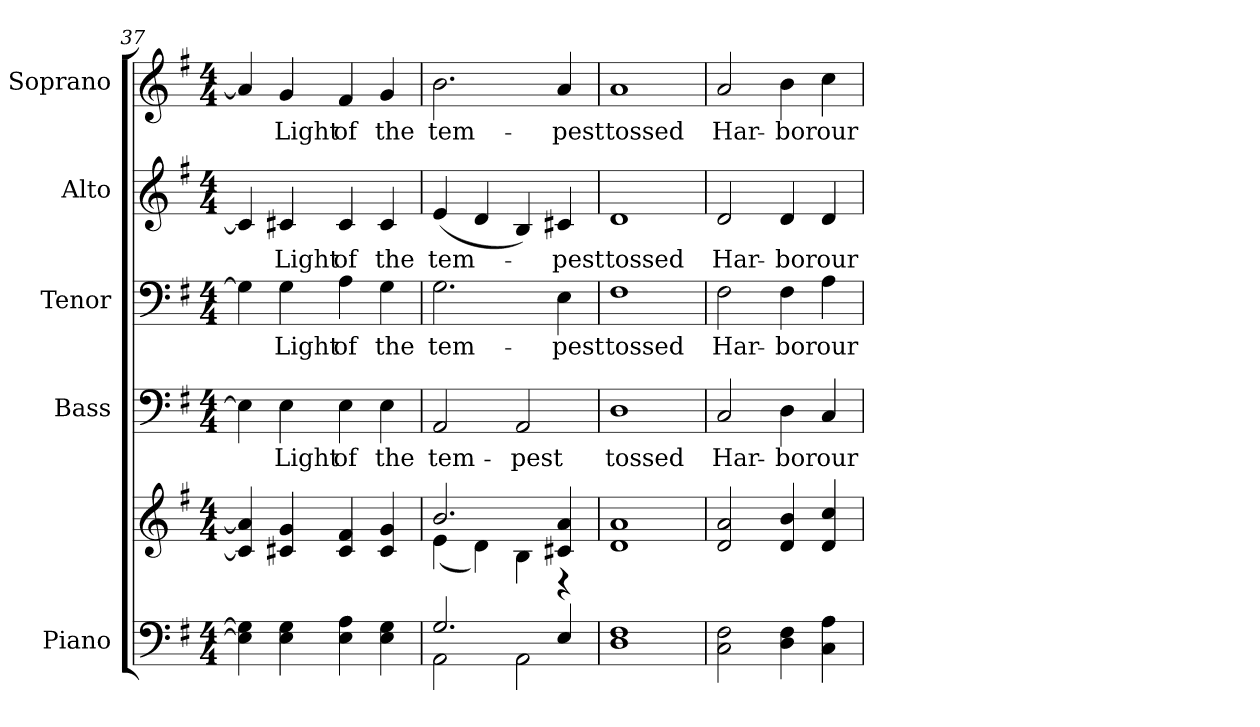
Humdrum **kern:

**kern	**kern	**kern	**text	**kern	**text	**kern	**text	**kern	**text
*part5	*part5	*part4	*part4	*part3	*part3	*part2	*part2	*part1	*part1
*staff6	*staff5	*staff4	*staff4	*staff3	*staff3	*staff2	*staff2	*staff1	*staff1
*I"Piano	*	*I"Bass	*	*I"Tenor	*	*I"Alto	*	*I"Soprano	*
*I'Pno.	*	*I'B.	*	*I'T.	*	*I'A.	*	*I'S.	*
*clefF4	*clefG2	*clefF4	*	*clefF4	*	*clefG2	*	*clefG2	*
*k[f#]	*k[f#]	*k[f#]	*	*k[f#]	*	*k[f#]	*	*k[f#]	*
*G:	*G:	*G:	*	*G:	*	*G:	*	*G:	*
*M4/4	*M4/4	*M4/4	*	*M4/4	*	*M4/4	*	*M4/4	*
=37	=37	=37	=37	=37	=37	=37	=37	=37	=37
4Ei\] 4Gi]	4c#i/] 4ai]	4Ei\]	.	4Gi\]	.	4c#i/]	.	4ai/]	.
!	!	!	!LO:LY:b:color=#000000	!	!	!	!	!	!
!	!	!	!	!	!LO:LY:b:color=#000000	!	!	!	!
!	!	!	!	!	!	!	!LO:LY:b:color=#000000	!	!
!	!	!	!	!	!	!	!	!	!LO:LY:b:color=#000000
4Ei\ 4Gi	4c#Xi/ 4gi	4Ei\	Light	4Gi\	Light	4c#Xi/	Light	4gi/	Light
!	!	!	!LO:LY:b:color=#000000	!	!	!	!	!	!
!	!	!	!	!	!LO:LY:b:color=#000000	!	!	!	!
!	!	!	!	!	!	!	!LO:LY:b:color=#000000	!	!
!	!	!	!	!	!	!	!	!	!LO:LY:b:color=#000000
4Ei\ 4Ai	4c#i/ 4f#i	4Ei\	of	4Ai\	of	4c#i/	of	4f#i/	of
!	!	!	!LO:LY:b:color=#000000	!	!	!	!	!	!
!	!	!	!	!	!LO:LY:b:color=#000000	!	!	!	!
!	!	!	!	!	!	!	!LO:LY:b:color=#000000	!	!
!	!	!	!	!	!	!	!	!	!LO:LY:b:color=#000000
4Ei\ 4Gi	4c#i/ 4gi	4Ei\	the	4Gi\	the	4c#i/	the	4gi/	the
=38	=38	=38	=38	=38	=38	=38	=38	=38	=38
*^	*^	*	*	*	*	*	*	*	*
!	!	!	!	!	!LO:LY:b:color=#000000	!	!	!	!	!	!
!	!	!	!	!	!	!	!LO:LY:b:color=#000000	!	!	!	!
!	!	!	!	!	!	!	!	!	!LO:LY:b:color=#000000	!	!
!	!	!	!	!	!	!	!	!	!	!	!LO:LY:b:color=#000000
2.Gi/	2AAi\	2.bi/	(4ei\	2AAi/	tem-	2.Gi\	tem-	(4ei/	tem-	2.bi\	tem-
.	.	.	4di\)	.	.	.	.	4di/	.	.	.
!	!	!	!	!	!LO:LY:b:color=#000000	!	!	!	!	!	!
.	2AAi\	.	4Bi\	2AAi/	-pest	.	.	4Bi/)	.	.	.
!	!	!	!	!	!	!	!LO:LY:b:color=#000000	!	!	!	!
!	!	!	!	!	!	!	!	!	!LO:LY:b:color=#000000	!	!
!	!	!	!	!	!	!	!	!	!	!	!LO:LY:b:color=#000000
4Ei/	.	4c#Xi/ 4ai	4r	.	.	4Ei\	-pest	4c#Xi/	-pest	4ai/	-pest
*v	*v	*	*	*	*	*	*	*	*	*	*
*	*v	*v	*	*	*	*	*	*	*	*
!!LO:PB:g=z
=39	=39	=39	=39	=39	=39	=39	=39	=39	=39
*	*^	*	*	*	*	*	*	*	*
!	!	!	!	!LO:LY:b:color=#000000	!	!	!	!	!	!
*	*v	*v	*	*	*	*	*	*	*	*
*	*^	*	*	*	*	*	*	*	*
!	!	!	!	!	!	!LO:LY:b:color=#000000	!	!	!	!
*	*v	*v	*	*	*	*	*	*	*	*
*	*^	*	*	*	*	*	*	*	*
!	!	!	!	!	!	!	!	!LO:LY:b:color=#000000	!	!
*	*v	*v	*	*	*	*	*	*	*	*
*	*^	*	*	*	*	*	*	*	*
!	!	!	!	!	!	!	!	!	!	!LO:LY:b:color=#000000
*	*v	*v	*	*	*	*	*	*	*	*
1Di 1F#i	1di 1ai	1Di	tossed	1F#i	tossed	1di	tossed	1ai	tossed
=40	=40	=40	=40	=40	=40	=40	=40	=40	=40
!	!	!	!LO:LY:b:color=#000000	!	!	!	!	!	!
!	!	!	!	!	!LO:LY:b:color=#000000	!	!	!	!
!	!	!	!	!	!	!	!LO:LY:b:color=#000000	!	!
!	!	!	!	!	!	!	!	!	!LO:LY:b:color=#000000
2Ci\ 2F#i	2di/ 2ai	2Ci/	Har-	2F#i\	Har-	2di/	Har-	2ai/	Har-
!	!	!	!LO:LY:b:color=#000000	!	!	!	!	!	!
!	!	!	!	!	!LO:LY:b:color=#000000	!	!	!	!
!	!	!	!	!	!	!	!LO:LY:b:color=#000000	!	!
!	!	!	!	!	!	!	!	!	!LO:LY:b:color=#000000
4Di\ 4F#i	4di/ 4bi	4Di\	-bor	4F#i\	-bor	4di/	-bor	4bi\	-bor
!	!	!	!LO:LY:b:color=#000000	!	!	!	!	!	!
!	!	!	!	!	!LO:LY:b:color=#000000	!	!	!	!
!	!	!	!	!	!	!	!LO:LY:b:color=#000000	!	!
!	!	!	!	!	!	!	!	!	!LO:LY:b:color=#000000
4Ci\ 4Ai	4di/ 4cci	4Ci/	our	4Ai\	our	4di/	our	4cci\	our
=	=	=	=	=	=	=	=	=	=
*-	*-	*-	*-	*-	*-	*-	*-	*-	*-
